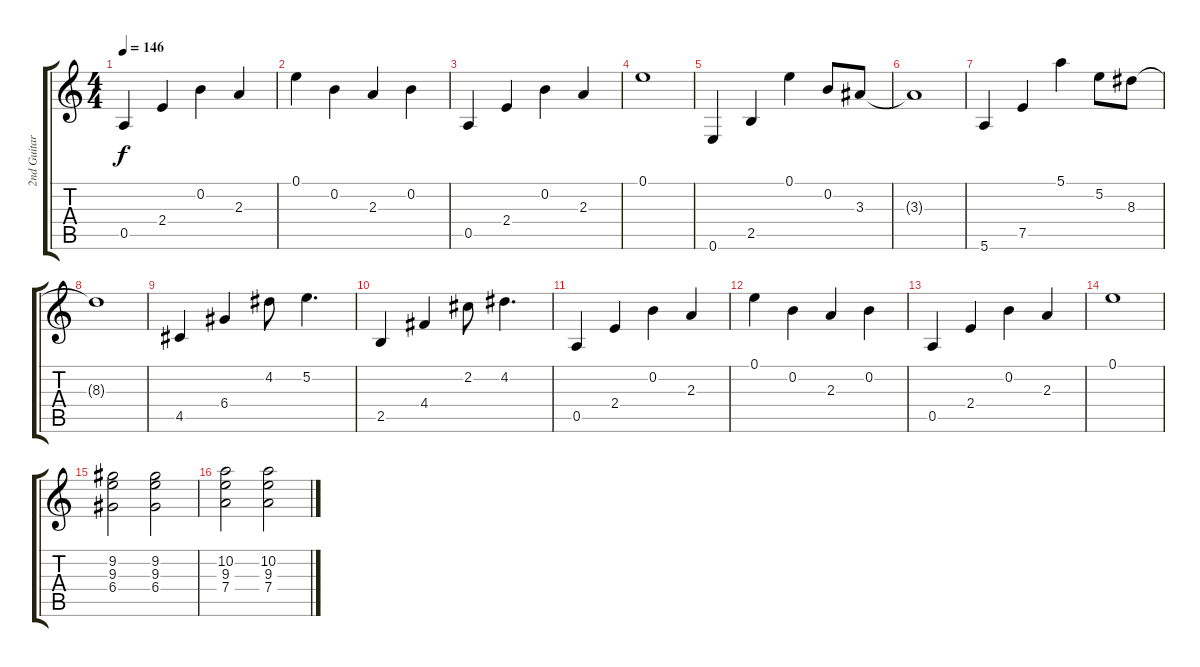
\track ("2nd Guitar" "2nd Guitar") {instrument acousticguitarnylon}
\staff {score tabs}
\tuning (E4 B3 G3 D3 A2 E2) {hide}
\ts (4 4)
\tempo 146
\clef g2
\ks c
0.5.4{dy f} 2.4.4 0.2.4 2.3.4 |
0.1.4 0.2.4 2.3.4 0.2.4 |
0.5.4 2.4.4 0.2.4 2.3.4 |
0.1.1 |
0.6.4 2.5.4 0.1.4 0.2.8 3.3.8 |
3.3{t}.1 |
5.6.4 7.5.4 5.1.4 5.2.8 8.3.8 |
8.3{t}.1 |
4.5.4 6.4.4 4.2.8 5.2.4{d} |
2.5.4 4.4.4 2.2.8 4.2.4{d} |
0.5.4 2.4.4 0.2.4 2.3.4 |
0.1.4 0.2.4 2.3.4 0.2.4 |
0.5.4 2.4.4 0.2.4 2.3.4 |
0.1.1 |
(9.2 9.3 6.4).2 (9.2 9.3 6.4).2 |
(10.2 9.3 7.4).2 (10.2 9.3 7.4).2
